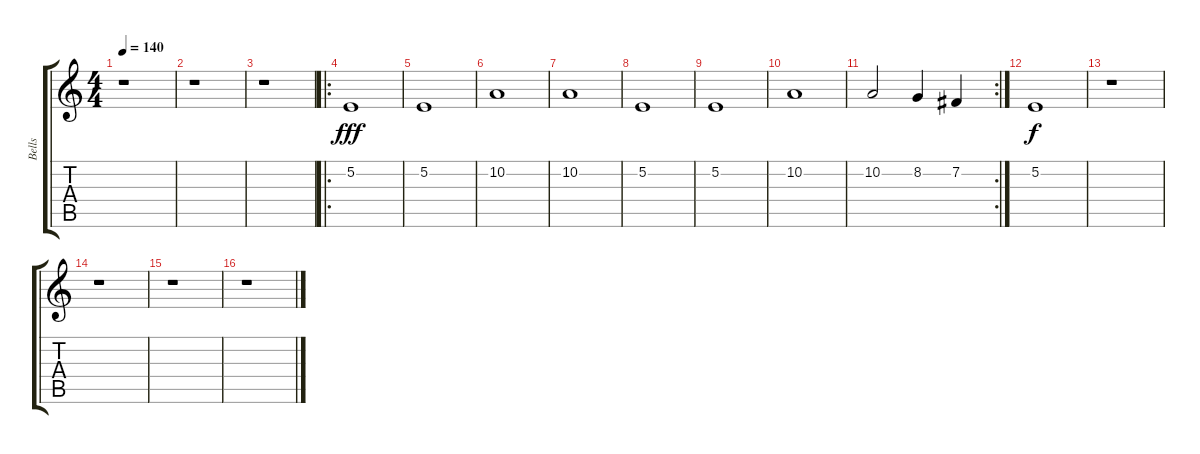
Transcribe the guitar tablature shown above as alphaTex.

\track ("Bells" "Bells") {instrument tubularbells}
\staff {score tabs}
\tuning (E4 B3 G3 D3 A2 E2) {hide}
\ts (4 4)
\tempo 140
\clef g2
\ks c
r.1{dy fff} |
r.1 |
r.1 |
\ro
5.2.1 |
5.2.1 |
10.2.1 |
10.2.1 |
5.2.1 |
5.2.1 |
10.2.1 |
\rc 2
10.2.2 8.2.4 7.2.4 |
5.2.1{dy f} |
r.1 |
r.1 |
r.1 |
r.1
